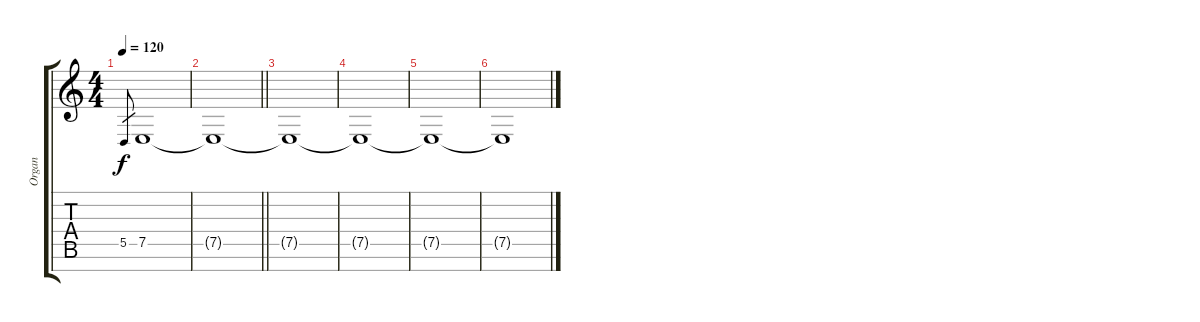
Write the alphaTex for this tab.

\track ("Organ" "Organ") {instrument churchorgan}
\staff {score tabs}
\tuning (E4 B3 G3 D3 A2 E2 B1) {hide}
\ts (4 4)
\tempo 120
\clef g2
\ks c
5.5.8{gr dy f} 7.5.1 |
\barLineRight lightlight
7.5{t}.1 |
7.5{t}.1{volume 0} |
7.5{t}.1 |
7.5{t}.1 |
7.5{t}.1
